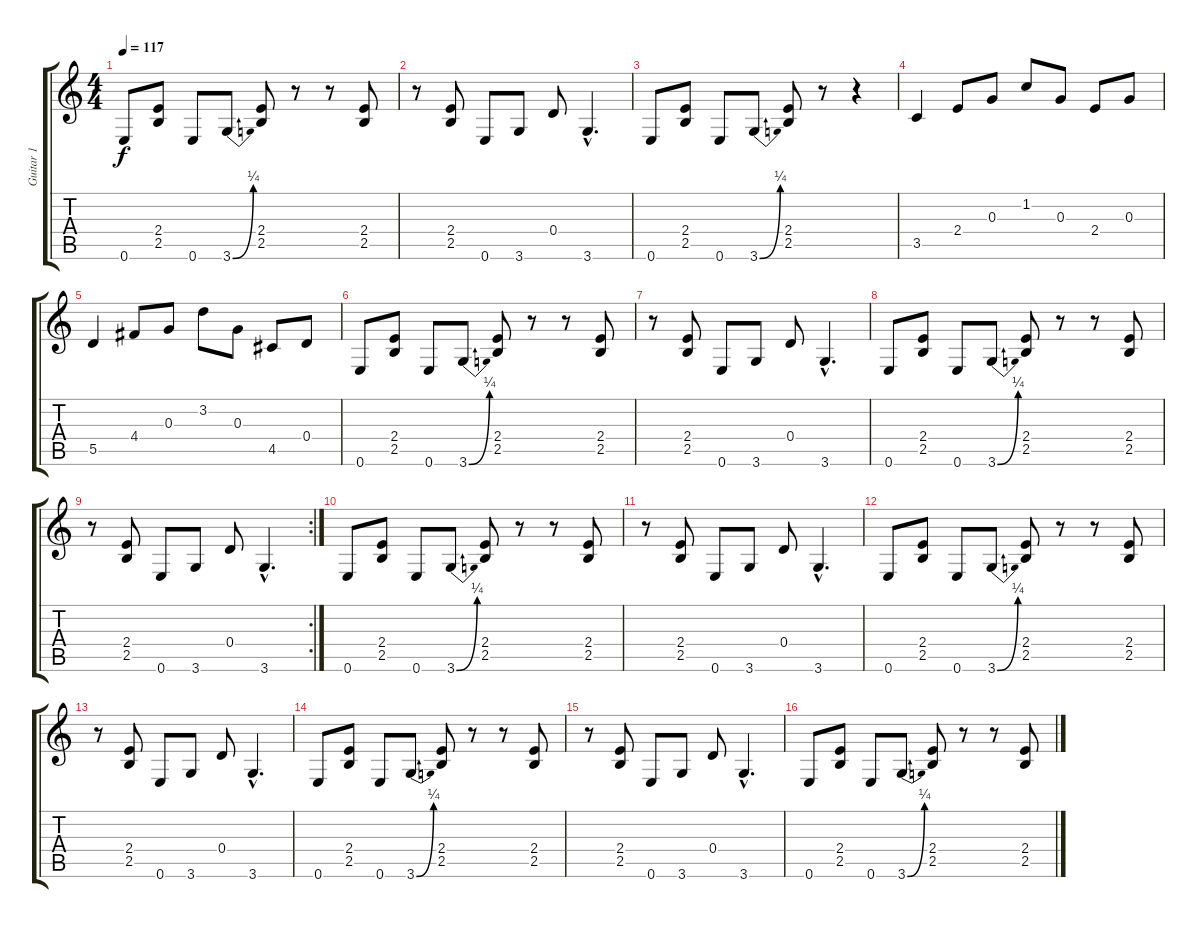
\track ("Guitar 1" "Guitar 1") {instrument electricguitarmuted}
\staff {score tabs}
\tuning (E4 B3 G3 D3 A2 E2) {hide}
\ts (4 4)
\tempo 117
\clef g2
\ks c
0.6.8{dy f} (2.4 2.5).8 0.6.8 3.6{be (bend 0 0 60 1)}.8 (2.4 2.5).8 r.8 r.8 (2.4 2.5).8 |
r.8 (2.4 2.5).8 0.6.8 3.6.8 0.4.8 3.6{hac}.4{d} |
0.6.8 (2.4 2.5).8 0.6.8 3.6{be (bend 0 0 60 1)}.8 (2.4 2.5).8 r.8 r.4 |
3.5.4 2.4.8 0.3.8 1.2.8 0.3.8 2.4.8 0.3.8 |
5.5.4 4.4.8 0.3.8 3.2.8 0.3.8 4.5.8 0.4.8 |
0.6.8 (2.4 2.5).8 0.6.8 3.6{be (bend 0 0 60 1)}.8 (2.4 2.5).8 r.8 r.8 (2.4 2.5).8 |
r.8 (2.4 2.5).8 0.6.8 3.6.8 0.4.8 3.6{hac}.4{d} |
0.6.8 (2.4 2.5).8 0.6.8 3.6{be (bend 0 0 60 1)}.8 (2.4 2.5).8 r.8 r.8 (2.4 2.5).8 |
\rc 2
r.8 (2.4 2.5).8 0.6.8 3.6.8 0.4.8 3.6{hac}.4{d} |
0.6.8 (2.4 2.5).8 0.6.8 3.6{be (bend 0 0 60 1)}.8 (2.4 2.5).8 r.8 r.8 (2.4 2.5).8 |
r.8 (2.4 2.5).8 0.6.8 3.6.8 0.4.8 3.6{hac}.4{d} |
0.6.8 (2.4 2.5).8 0.6.8 3.6{be (bend 0 0 60 1)}.8 (2.4 2.5).8 r.8 r.8 (2.4 2.5).8 |
r.8 (2.4 2.5).8 0.6.8 3.6.8 0.4.8 3.6{hac}.4{d} |
0.6.8 (2.4 2.5).8 0.6.8 3.6{be (bend 0 0 60 1)}.8 (2.4 2.5).8 r.8 r.8 (2.4 2.5).8 |
r.8 (2.4 2.5).8 0.6.8 3.6.8 0.4.8 3.6{hac}.4{d} |
0.6.8 (2.4 2.5).8 0.6.8 3.6{be (bend 0 0 60 1)}.8 (2.4 2.5).8 r.8 r.8 (2.4 2.5).8
